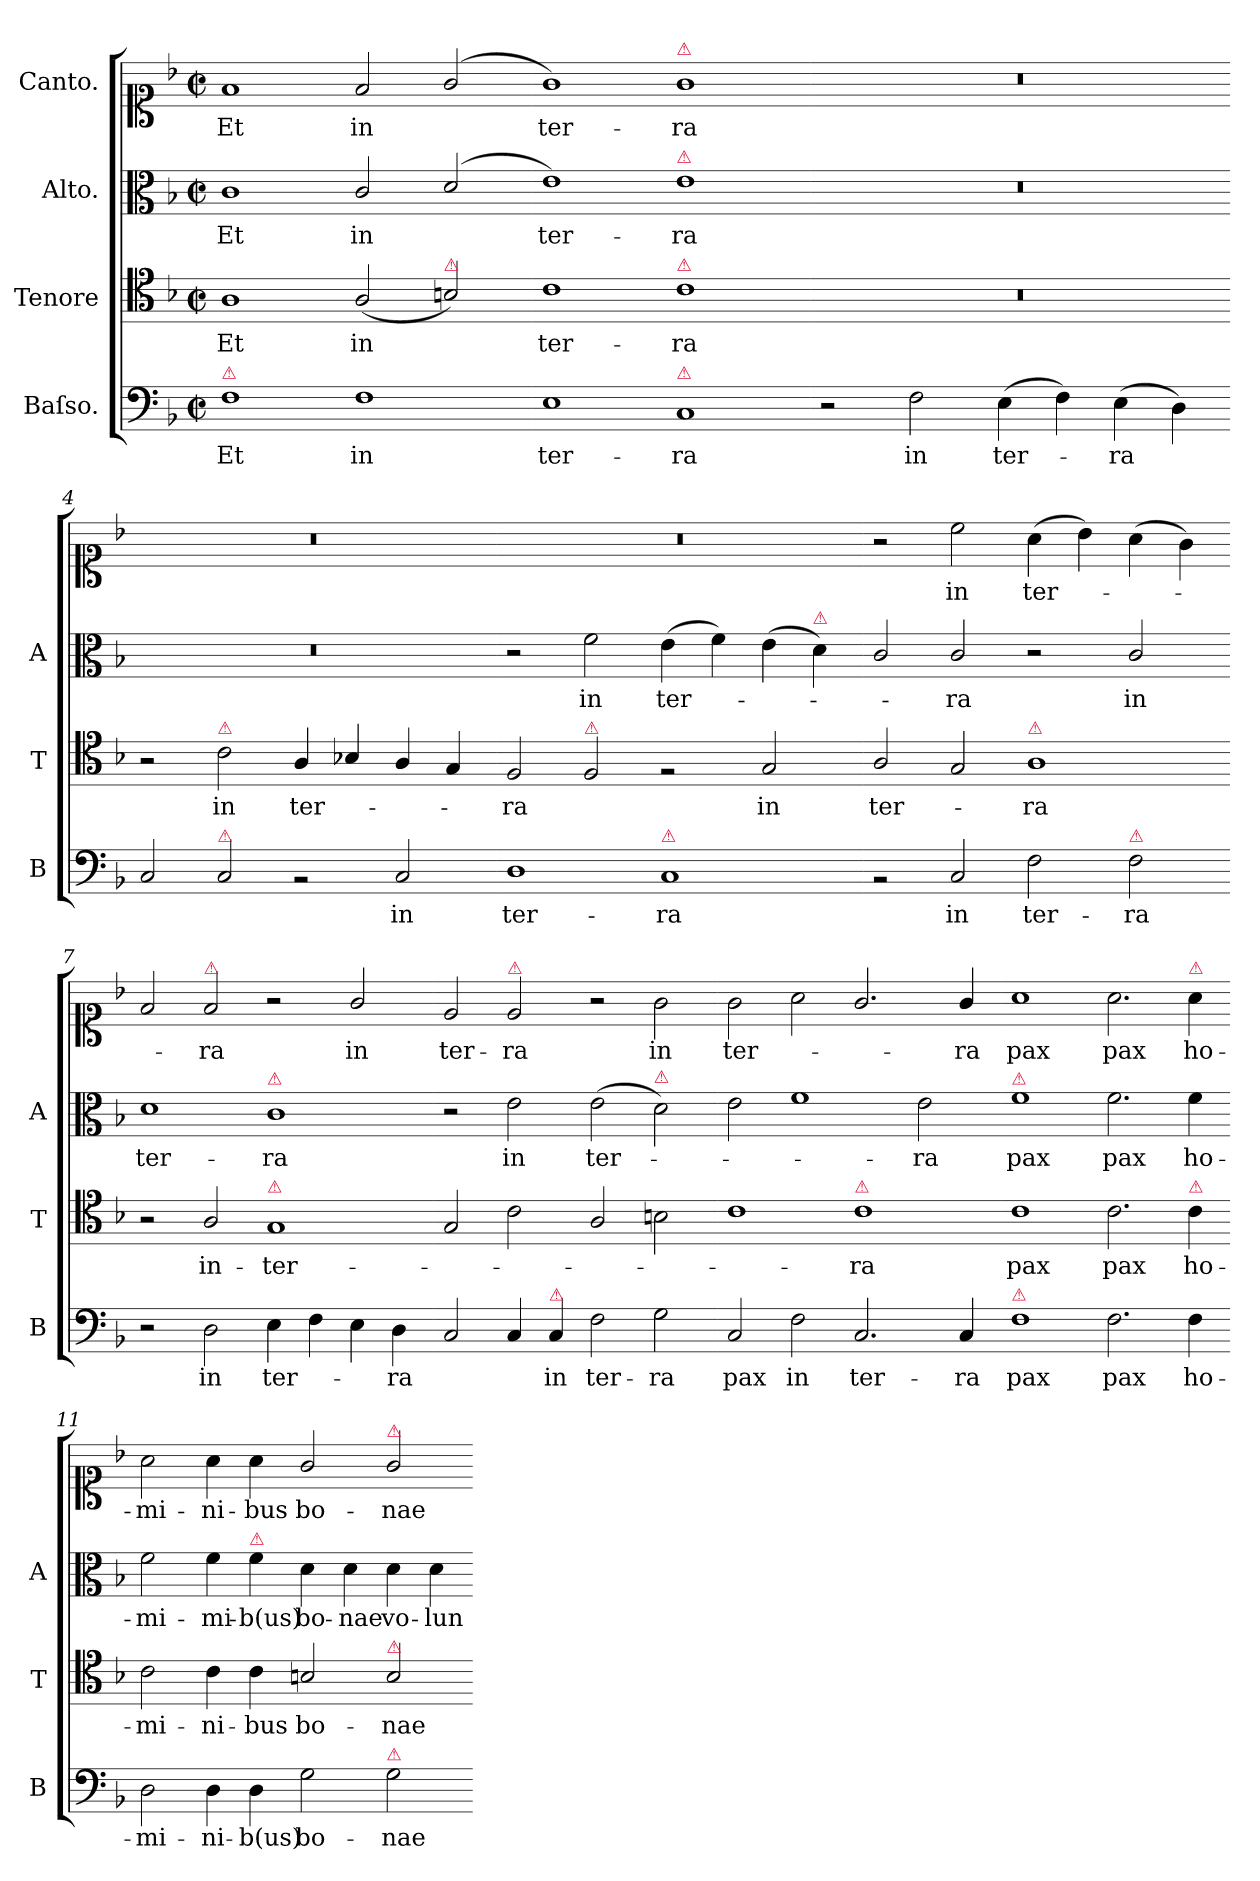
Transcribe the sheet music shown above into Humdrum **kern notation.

**kern	**text	**kern	**text	**kern	**text	**kern	**text
*part4	*part4	*part3	*part3	*part2	*part2	*part1	*part1
*staff4	*staff4	*staff3	*staff3	*staff2	*staff2	*staff1	*staff1
*I"Baſso.	*	*I"Tenore	*	*I"Alto.	*	*I"Canto.	*
*I'B	*	*I'T	*	*I'A	*	*	*
*clefF4	*	*clefC4	*	*clefC3	*	*clefC1	*
*k[b-]	*	*k[b-]	*	*k[b-]	*	*k[b-]	*
*F:	*	*F:	*	*F:	*	*F:	*
*M2/1	*	*M2/1	*	*M2/1	*	*M2/1	*
*met(c|)	*	*met(c|)	*	*met(c|)	*	*met(c|)	*
=1	=1	=1	=1	=1	=1	=1	=1
!LO:TX:a:color=crimson:t=⚠	!	!	!	!	!	!	!
1F	Et	1A	Et	1c	Et	1f	Et
1F	in	(<2A/	in	2c/	in	2f/	in
!	!	!LO:TX:a:color=crimson:t=⚠	!	!	!	!	!
.	.	2Bn/)	.	(<2d/	.	(>2g/	.
=2-	=2-	=2-	=2-	=2-	=2-	=2-	=2-
1E	ter-	1c	ter-	1e)	ter-	1g)	ter-
!	!	!	!	!	!	!LO:TX:a:color=crimson:t=⚠	!
!	!	!	!	!LO:TX:a:color=crimson:t=⚠	!	!	!
!	!	!LO:TX:a:color=crimson:t=⚠	!	!	!	!	!
!LO:TX:a:color=crimson:t=⚠	!	!	!	!	!	!	!
1C	-ra	1c	-ra	1e	-ra	1g	-ra
=3-	=3-	=3-	=3-	=3-	=3-	=3-	=3-
2r	.	0r	.	0r	.	0r	.
2F\	in	.	.	.	.	.	.
(>4E\	ter-	.	.	.	.	.	.
4F\)	.	.	.	.	.	.	.
(>4E\	-ra	.	.	.	.	.	.
4D\)	.	.	.	.	.	.	.
=4-	=4-	=4-	=4-	=4-	=4-	=4-	=4-
2C/	.	2r	.	0r	.	0r	.
!	!	!LO:TX:a:color=crimson:t=⚠	!	!	!	!	!
!LO:TX:a:color=crimson:t=⚠	!	!	!	!	!	!	!
2C/	.	2c\	in	.	.	.	.
2rBB	.	4A/	ter-	.	.	.	.
.	.	4B-X/	.	.	.	.	.
2C/	in	4A/	.	.	.	.	.
.	.	4G/	.	.	.	.	.
=5-	=5-	=5-	=5-	=5-	=5-	=5-	=5-
1D	ter-	2F/	-ra	2r	.	0r	.
!	!	!LO:TX:a:color=crimson:t=⚠	!	!	!	!	!
.	.	2F/	.	2f\	in	.	.
!LO:TX:a:color=crimson:t=⚠	!	!	!	!	!	!	!
1C	-ra	2rF	.	(>4e\	ter-	.	.
.	.	.	.	4f\)	.	.	.
.	.	2G/	in	(>4e\	.	.	.
!	!	!	!	!LO:TX:a:color=crimson:t=⚠	!	!	!
.	.	.	.	4d\)	.	.	.
=6-	=6-	=6-	=6-	=6-	=6-	=6-	=6-
2rBB	.	2A/	ter-	2c/	.	2r	.
!	!LO:LY:i	!	!	!	!	!	!
2C/	in	2G/	.	2c/	-ra	2cc\	in
!	!	!LO:TX:a:color=crimson:t=⚠	!	!	!	!	!
!	!LO:LY:i	!	!	!	!	!	!
2F\	ter-	1A	-ra	2r	.	(>4a\	ter-
.	.	.	.	.	.	4b-\)	.
!LO:TX:a:color=crimson:t=⚠	!	!	!	!	!	!	!
!	!LO:LY:i	!	!	!	!	!	!
2F\	-ra	.	.	2c/	in	(>4a\	.
.	.	.	.	.	.	4g\)	.
=7-	=7-	=7-	=7-	=7-	=7-	=7-	=7-
2r	.	2r	.	1d	ter-	2f/	.
!	!	!	!	!	!	!LO:TX:a:color=crimson:t=⚠	!
2D\	in	2A/	in-	.	.	2f/	-ra
!	!	!	!	!LO:TX:a:color=crimson:t=⚠	!	!	!
!	!	!LO:TX:a:color=crimson:t=⚠	!	!	!	!	!
4E\	ter-	1G	-ter-	1c	-ra	2r	.
4F\	.	.	.	.	.	.	.
!	!	!	!	!	!	!	!LO:LY:i
4E\	.	.	.	.	.	2g/	in
4D\	-ra	.	.	.	.	.	.
=8-	=8-	=8-	=8-	=8-	=8-	=8-	=8-
!	!	!	!	!	!	!	!LO:LY:i
2C/	.	2G/	.	2r	.	2e/	ter-
!	!	!	!	!	!	!LO:TX:a:color=crimson:t=⚠	!
!	!	!	!	!	!	!	!LO:LY:i
4C/	.	2c\	.	2e\	in	2e/	-ra
!LO:TX:a:color=crimson:t=⚠	!	!	!	!	!	!	!
4C/	in	.	.	.	.	.	.
2F\	ter-	2A/	.	(>2e\	ter-	2r	.
!	!	!	!	!LO:TX:a:color=crimson:t=⚠	!	!	!
2G\	-ra	2Bn\	.	2d\)	.	2g\	in
=9-	=9-	=9-	=9-	=9-	=9-	=9-	=9-
2C/	pax	1c	.	2e\	.	2g\	ter-
2F\	in	.	.	1f	.	2a\	.
!	!	!LO:TX:a:color=crimson:t=⚠	!	!	!	!	!
2.C/	ter-	1c	-ra	.	.	2.g/	.
.	.	.	.	2e\	-ra	.	.
4C/	-ra	.	.	.	.	4g/	-ra
=10-	=10-	=10-	=10-	=10-	=10-	=10-	=10-
!	!	!	!	!LO:TX:a:color=crimson:t=⚠	!	!	!
!LO:TX:a:color=crimson:t=⚠	!	!	!	!	!	!	!
1F	pax	1c	pax	1f	pax	1a	pax
2.F\	pax	2.c\	pax	2.f\	pax	2.a\	pax
!	!	!	!	!	!	!LO:TX:a:color=crimson:t=⚠	!
!	!	!LO:TX:a:color=crimson:t=⚠	!	!	!	!	!
4F\	ho-	4c\	ho-	4f\	ho-	4a\	ho-
=11-	=11-	=11-	=11-	=11-	=11-	=11-	=11-
2D\	-mi-	2c\	-mi-	2f\	-mi-	2a\	-mi-
4D\	-ni-	4c\	-ni-	4f\	-mi-	4a\	-ni-
!	!	!	!	!LO:TX:a:color=crimson:t=⚠	!	!	!
4D\	-b(us)	4c\	-bus	4f\	-b(us)	4a\	-bus
2G\	bo-	2Bn/	bo-	4d\	bo-	2g/	bo-
.	.	.	.	4d\	-nae	.	.
!	!	!	!	!	!	!LO:TX:a:color=crimson:t=⚠	!
!	!	!LO:TX:a:color=crimson:t=⚠	!	!	!	!	!
!LO:TX:a:color=crimson:t=⚠	!	!	!	!	!	!	!
2G\	-nae	2B/	-nae	4d\	vo-	2g/	-nae
.	.	.	.	4d\	-lun-	.	.
=-	=-	=-	=-	=-	=-	=-	=-
*-	*-	*-	*-	*-	*-	*-	*-
